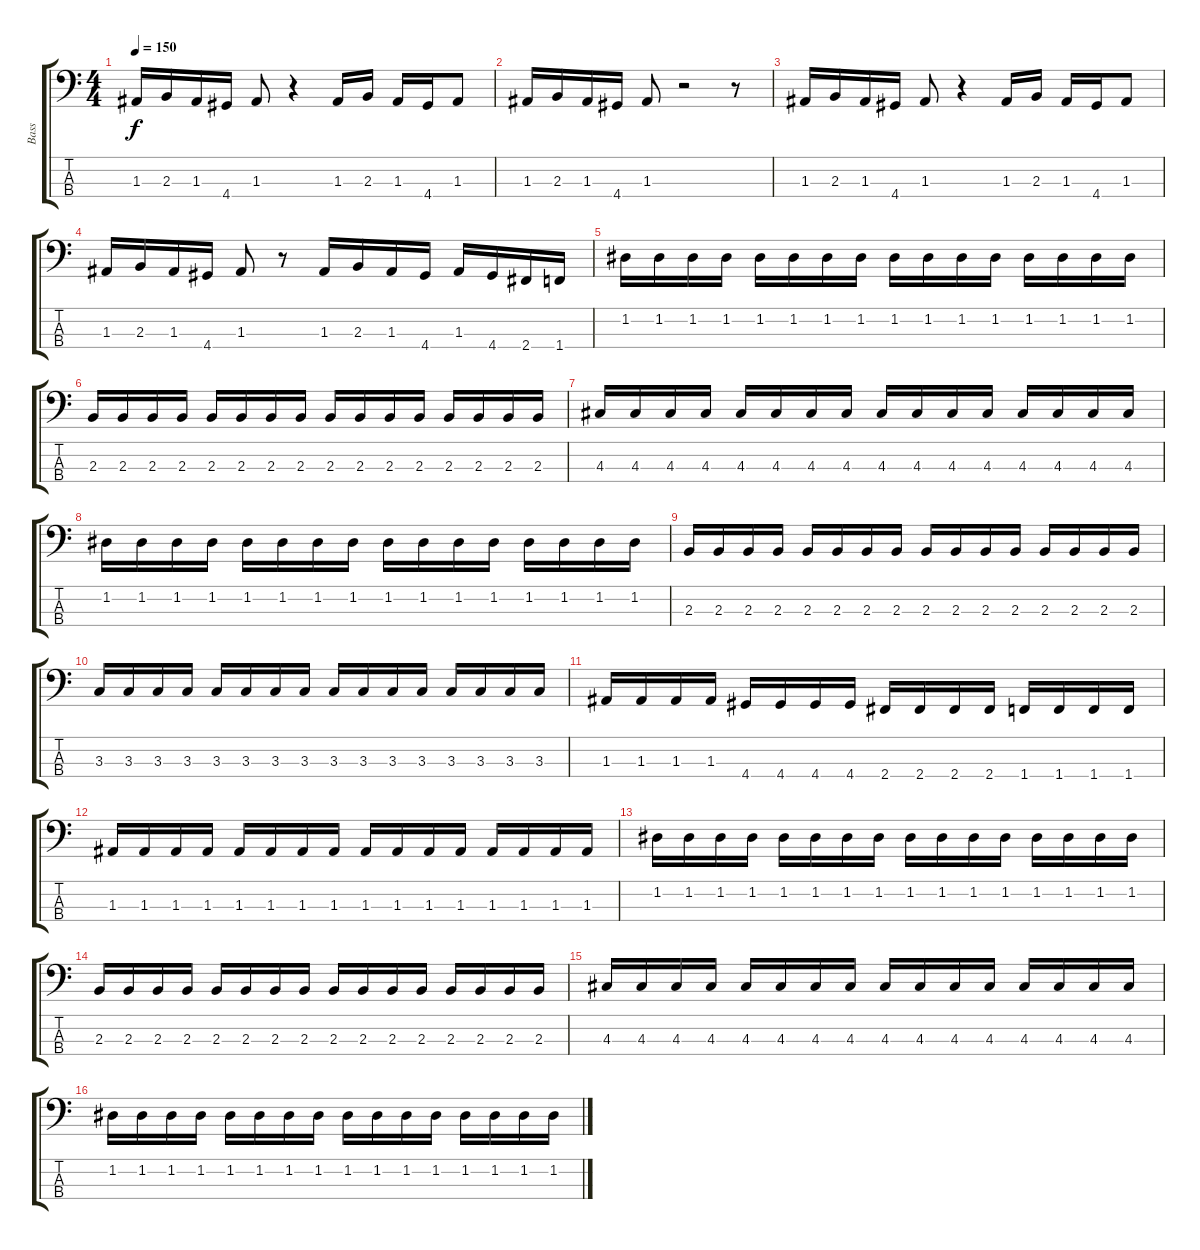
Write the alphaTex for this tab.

\track ("Bass" "Bass") {instrument electricbassfinger}
\staff {score tabs}
\tuning (G2 D2 A1 E1) {hide}
\ts (4 4)
\tempo 150
\clef f4
\ks c
1.3.16{dy f} 2.3.16 1.3.16 4.4.16 1.3.8 r.4 1.3.16 2.3.16 1.3.16 4.4.16 1.3.8 |
1.3.16 2.3.16 1.3.16 4.4.16 1.3.8 r.2 r.8 |
1.3.16 2.3.16 1.3.16 4.4.16 1.3.8 r.4 1.3.16 2.3.16 1.3.16 4.4.16 1.3.8 |
1.3.16 2.3.16 1.3.16 4.4.16 1.3.8 r.8 1.3.16 2.3.16 1.3.16 4.4.16 1.3.16 4.4.16 2.4.16 1.4.16 |
1.2.16 1.2.16 1.2.16 1.2.16 1.2.16 1.2.16 1.2.16 1.2.16 1.2.16 1.2.16 1.2.16 1.2.16 1.2.16 1.2.16 1.2.16 1.2.16 |
2.3.16 2.3.16 2.3.16 2.3.16 2.3.16 2.3.16 2.3.16 2.3.16 2.3.16 2.3.16 2.3.16 2.3.16 2.3.16 2.3.16 2.3.16 2.3.16 |
4.3.16 4.3.16 4.3.16 4.3.16 4.3.16 4.3.16 4.3.16 4.3.16 4.3.16 4.3.16 4.3.16 4.3.16 4.3.16 4.3.16 4.3.16 4.3.16 |
1.2.16 1.2.16 1.2.16 1.2.16 1.2.16 1.2.16 1.2.16 1.2.16 1.2.16 1.2.16 1.2.16 1.2.16 1.2.16 1.2.16 1.2.16 1.2.16 |
2.3.16 2.3.16 2.3.16 2.3.16 2.3.16 2.3.16 2.3.16 2.3.16 2.3.16 2.3.16 2.3.16 2.3.16 2.3.16 2.3.16 2.3.16 2.3.16 |
3.3.16 3.3.16 3.3.16 3.3.16 3.3.16 3.3.16 3.3.16 3.3.16 3.3.16 3.3.16 3.3.16 3.3.16 3.3.16 3.3.16 3.3.16 3.3.16 |
1.3.16 1.3.16 1.3.16 1.3.16 4.4.16 4.4.16 4.4.16 4.4.16 2.4.16 2.4.16 2.4.16 2.4.16 1.4.16 1.4.16 1.4.16 1.4.16 |
1.3.16 1.3.16 1.3.16 1.3.16 1.3.16 1.3.16 1.3.16 1.3.16 1.3.16 1.3.16 1.3.16 1.3.16 1.3.16 1.3.16 1.3.16 1.3.16 |
1.2.16 1.2.16 1.2.16 1.2.16 1.2.16 1.2.16 1.2.16 1.2.16 1.2.16 1.2.16 1.2.16 1.2.16 1.2.16 1.2.16 1.2.16 1.2.16 |
2.3.16 2.3.16 2.3.16 2.3.16 2.3.16 2.3.16 2.3.16 2.3.16 2.3.16 2.3.16 2.3.16 2.3.16 2.3.16 2.3.16 2.3.16 2.3.16 |
4.3.16 4.3.16 4.3.16 4.3.16 4.3.16 4.3.16 4.3.16 4.3.16 4.3.16 4.3.16 4.3.16 4.3.16 4.3.16 4.3.16 4.3.16 4.3.16 |
1.2.16 1.2.16 1.2.16 1.2.16 1.2.16 1.2.16 1.2.16 1.2.16 1.2.16 1.2.16 1.2.16 1.2.16 1.2.16 1.2.16 1.2.16 1.2.16
